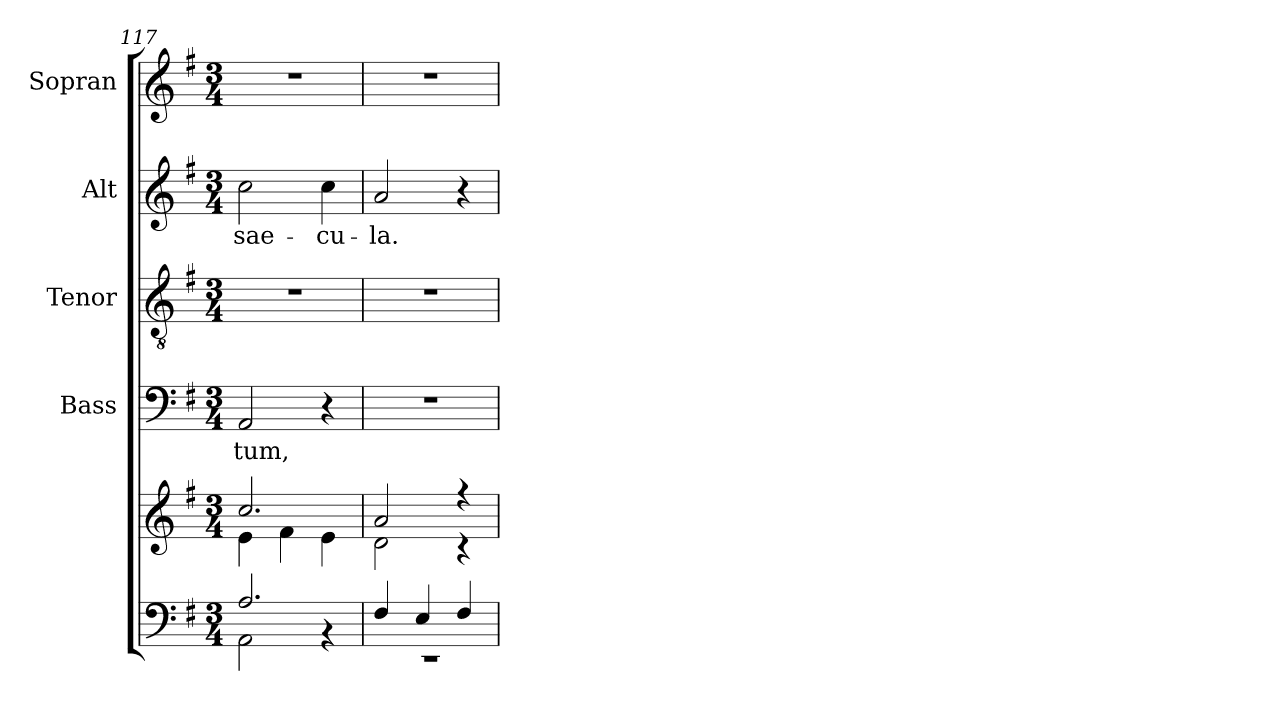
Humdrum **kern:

**kern	**kern	**kern	**text	**kern	**kern	**text	**kern
*part5	*part5	*part4	*part4	*part3	*part2	*part2	*part1
*staff6	*staff5	*staff4	*staff4	*staff3	*staff2	*staff2	*staff1
*	*	*I"Bass	*	*I"Tenor	*I"Alt	*	*I"Sopran
*	*	*I'B.	*	*I'T.	*I'A.	*	*I'S.
*clefF4	*clefG2	*clefF4	*	*clefGv2	*clefG2	*	*clefG2
*k[f#]	*k[f#]	*k[f#]	*	*k[f#]	*k[f#]	*	*k[f#]
*G:	*G:	*G:	*	*G:	*G:	*	*G:
*M3/4	*M3/4	*M3/4	*	*M3/4	*M3/4	*	*M3/4
=117	=117	=117	=117	=117	=117	=117	=117
*^	*^	*	*	*	*	*	*
!	!	!	!	!	!LO:LY:b	!	!	!LO:LY:b	!
2.A/	2AA\	2.cc/	4e\	2AA/	-tum,	2.r	2cc\	sae-	2.r
.	.	.	4f#\	.	.	.	.	.	.
!	!	!	!	!	!	!	!	!LO:LY:b	!
.	4rBB	.	4e\	4r	.	.	4cc\	-cu-	.
=118	=118	=118	=118	=118	=118	=118	=118	=118	=118
!	!LO:N:vis=1	!	!	!	!	!	!	!LO:LY:b	!
4F#/	2.rEE	2a/	2d\	2.r	.	2.r	2a/	-la.	2.r
4E/	.	.	.	.	.	.	.	.	.
4F#/	.	4r	4r	.	.	.	4r	.	.
*v	*v	*	*	*	*	*	*	*	*
*	*v	*v	*	*	*	*	*	*
=	=	=	=	=	=	=	=
*-	*-	*-	*-	*-	*-	*-	*-
